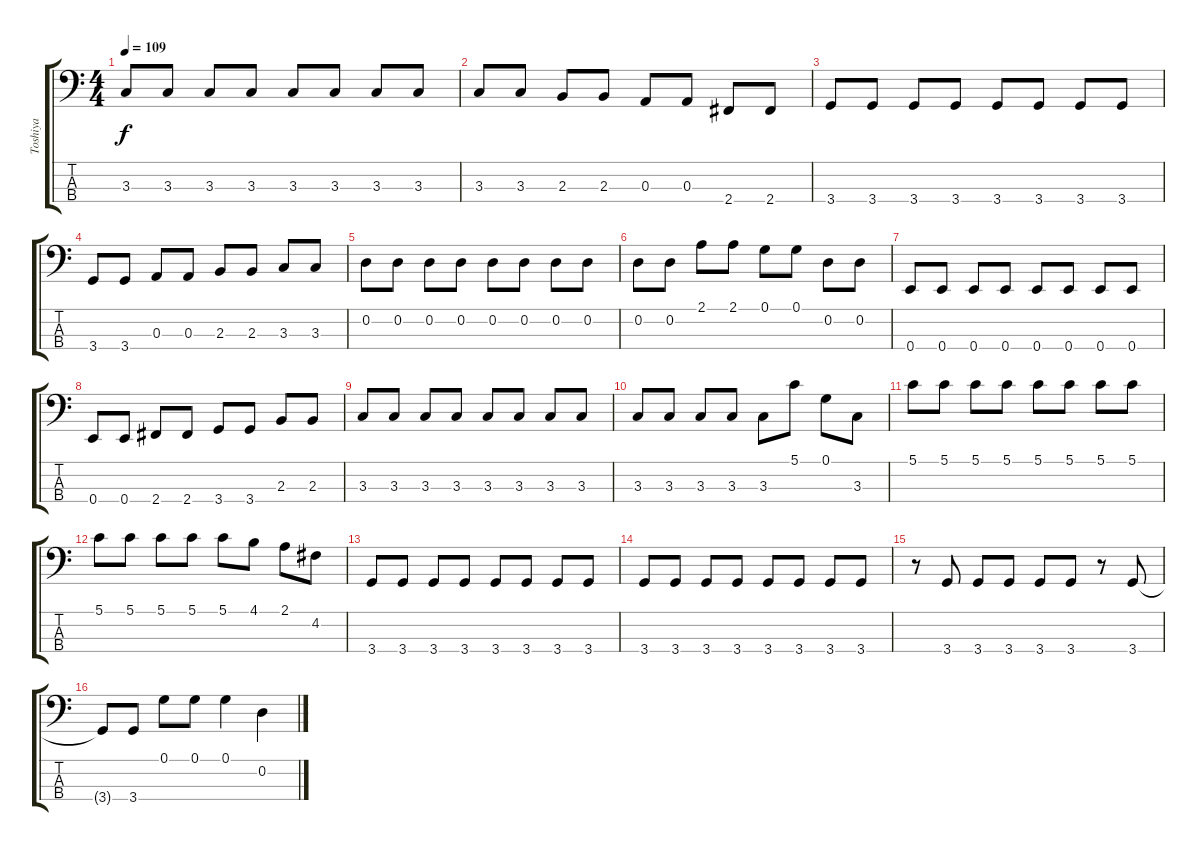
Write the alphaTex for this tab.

\track ("Toshiya" "Toshiya") {instrument electricbasspick}
\staff {score tabs}
\tuning (G2 D2 A1 E1) {hide}
\ts (4 4)
\tempo 109
\clef f4
\ks c
3.3.8{dy f} 3.3.8 3.3.8 3.3.8 3.3.8 3.3.8 3.3.8 3.3.8 |
3.3.8 3.3.8 2.3.8 2.3.8 0.3.8 0.3.8 2.4.8 2.4.8 |
3.4.8 3.4.8 3.4.8 3.4.8 3.4.8 3.4.8 3.4.8 3.4.8 |
3.4.8 3.4.8 0.3.8 0.3.8 2.3.8 2.3.8 3.3.8 3.3.8 |
0.2.8 0.2.8 0.2.8 0.2.8 0.2.8 0.2.8 0.2.8 0.2.8 |
0.2.8 0.2.8 2.1.8 2.1.8 0.1.8 0.1.8 0.2.8 0.2.8 |
0.4.8 0.4.8 0.4.8 0.4.8 0.4.8 0.4.8 0.4.8 0.4.8 |
0.4.8 0.4.8 2.4.8 2.4.8 3.4.8 3.4.8 2.3.8 2.3.8 |
3.3.8 3.3.8 3.3.8 3.3.8 3.3.8 3.3.8 3.3.8 3.3.8 |
3.3.8 3.3.8 3.3.8 3.3.8 3.3.8 5.1.8 0.1.8 3.3.8 |
5.1.8 5.1.8 5.1.8 5.1.8 5.1.8 5.1.8 5.1.8 5.1.8 |
5.1.8 5.1.8 5.1.8 5.1.8 5.1.8 4.1.8 2.1.8 4.2.8 |
3.4.8 3.4.8 3.4.8 3.4.8 3.4.8 3.4.8 3.4.8 3.4.8 |
3.4.8 3.4.8 3.4.8 3.4.8 3.4.8 3.4.8 3.4.8 3.4.8 |
r.8 3.4.8 3.4.8 3.4.8 3.4.8 3.4.8 r.8 3.4.8 |
3.4{t}.8 3.4.8 0.1.8 0.1.8 0.1.4 0.2.4
